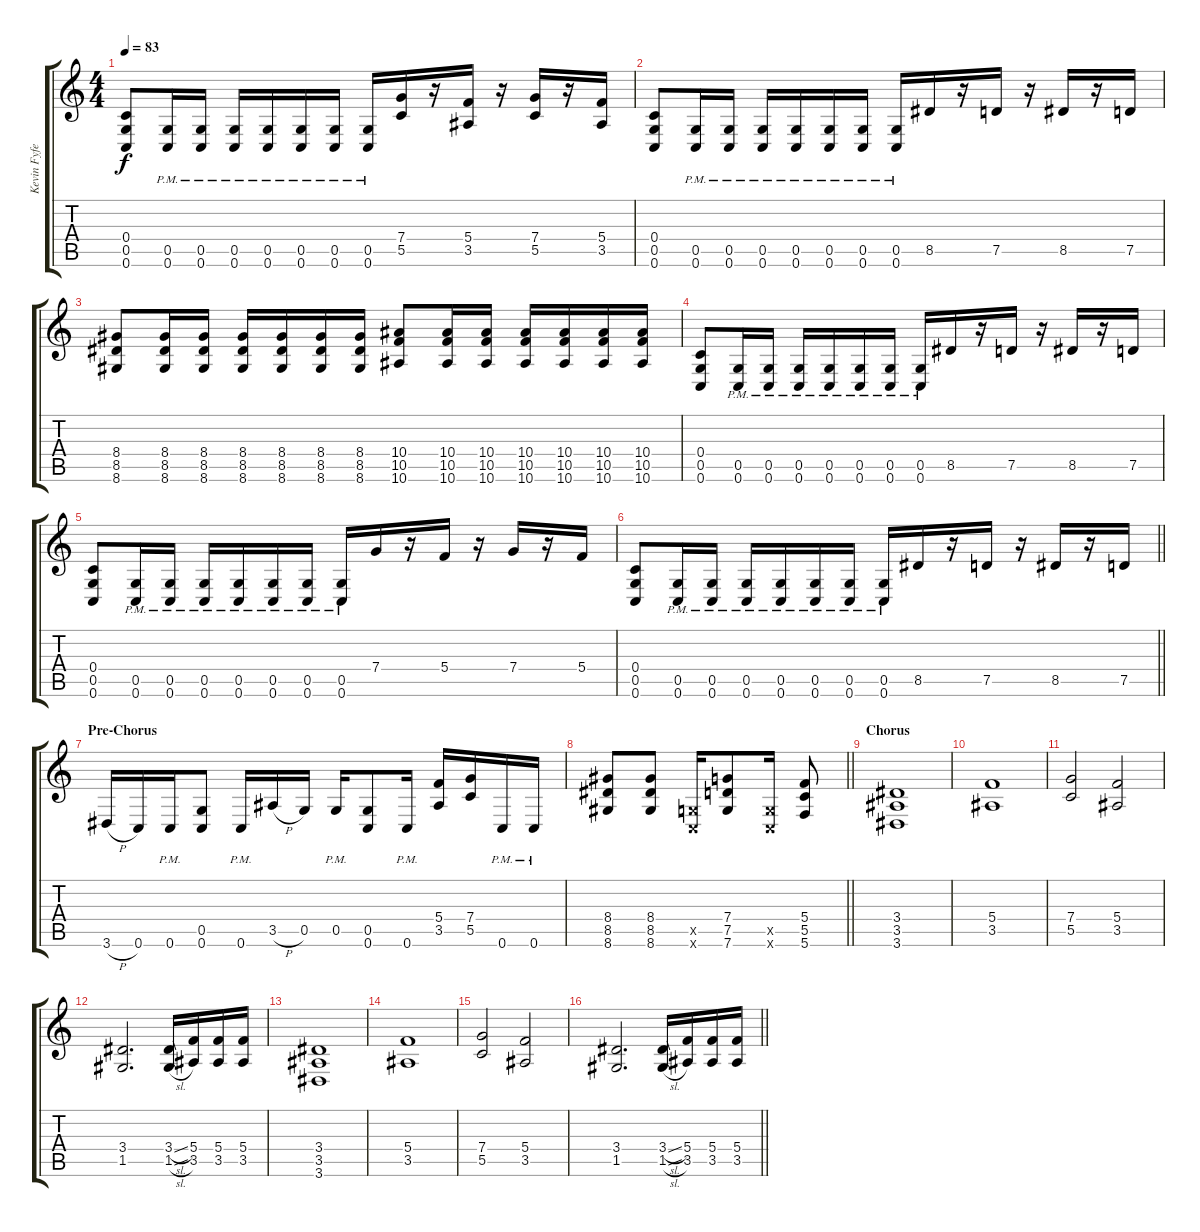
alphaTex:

\track ("Kevin Fyfe Rhythm" "Kevin Fyfe") {instrument distortionguitar}
\staff {score tabs}
\tuning (D4 A3 F3 C3 G2 C2) {hide}
\ts (4 4)
\tempo 83
\clef g2
\ks c
(0.4 0.5 0.6).8{dy f} (0.5{pm} 0.6{pm}).16 (0.5{pm} 0.6{pm}).16 (0.5{pm} 0.6{pm}).16 (0.5{pm} 0.6{pm}).16 (0.5{pm} 0.6{pm}).16 (0.5{pm} 0.6{pm}).16 (0.5{pm} 0.6{pm}).16 (7.4 5.5).16 r.16 (5.4 3.5).16 r.16 (7.4 5.5).16 r.16 (5.4 3.5).16 |
(0.4 0.5 0.6).8 (0.5{pm} 0.6{pm}).16 (0.5{pm} 0.6{pm}).16 (0.5{pm} 0.6{pm}).16 (0.5{pm} 0.6{pm}).16 (0.5{pm} 0.6{pm}).16 (0.5{pm} 0.6{pm}).16 (0.5{pm} 0.6{pm}).16 8.5.16 r.16 7.5.16 r.16 8.5.16 r.16 7.5.16 |
(8.4 8.5 8.6).8 (8.4 8.5 8.6).16 (8.4 8.5 8.6).16 (8.4 8.5 8.6).16 (8.4 8.5 8.6).16 (8.4 8.5 8.6).16 (8.4 8.5 8.6).16 (10.4 10.5 10.6).8 (10.4 10.5 10.6).16 (10.4 10.5 10.6).16 (10.4 10.5 10.6).16 (10.4 10.5 10.6).16 (10.4 10.5 10.6).16 (10.4 10.5 10.6).16 |
(0.4 0.5 0.6).8 (0.5{pm} 0.6{pm}).16 (0.5{pm} 0.6{pm}).16 (0.5{pm} 0.6{pm}).16 (0.5{pm} 0.6{pm}).16 (0.5{pm} 0.6{pm}).16 (0.5{pm} 0.6{pm}).16 (0.5{pm} 0.6{pm}).16 8.5.16 r.16 7.5.16 r.16 8.5.16 r.16 7.5.16 |
(0.4 0.5 0.6).8 (0.5{pm} 0.6{pm}).16 (0.5{pm} 0.6{pm}).16 (0.5{pm} 0.6{pm}).16 (0.5{pm} 0.6{pm}).16 (0.5{pm} 0.6{pm}).16 (0.5{pm} 0.6{pm}).16 (0.5{pm} 0.6{pm}).16 7.4.16 r.16 5.4.16 r.16 7.4.16 r.16 5.4.16 |
\barLineRight lightlight
(0.4 0.5 0.6).8 (0.5{pm} 0.6{pm}).16 (0.5{pm} 0.6{pm}).16 (0.5{pm} 0.6{pm}).16 (0.5{pm} 0.6{pm}).16 (0.5{pm} 0.6{pm}).16 (0.5{pm} 0.6{pm}).16 (0.5{pm} 0.6{pm}).16 8.5.16 r.16 7.5.16 r.16 8.5.16 r.16 7.5.16 |
\section ("" "Pre-Chorus")
3.6{h}.16 0.6.16 0.6{pm}.16 (0.5 0.6).8 0.6{pm}.16 3.5{h}.16 0.5.16 0.5{pm}.16 (0.5 0.6).8 0.6{pm}.16 (5.4 3.5).16 (7.4 5.5).16 0.6{pm}.16 0.6{pm}.16 |
\barLineRight lightlight
(8.4 8.5 8.6).8 (8.4 8.5 8.6).8 (0.5{x} 0.6{x}).16 (7.4 7.5 7.6).8 (0.5{x} 0.6{x}).16 (5.4 5.5 5.6).8 |
\section ("" "Chorus")
(3.4 3.5 3.6).1 |
(5.4 3.5).1 |
(7.4 5.5).2 (5.4 3.5).2 |
(3.4 1.5).2{d} (3.4{sl} 1.5{sl}).16 (5.4 3.5).16 (5.4 3.5).16 (5.4 3.5).16 |
(3.4 3.5 3.6).1 |
(5.4 3.5).1 |
(7.4 5.5).2 (5.4 3.5).2 |
\barLineRight lightlight
(3.4 1.5).2{d} (3.4{sl} 1.5{sl}).16 (5.4 3.5).16 (5.4 3.5).16 (5.4 3.5).16
